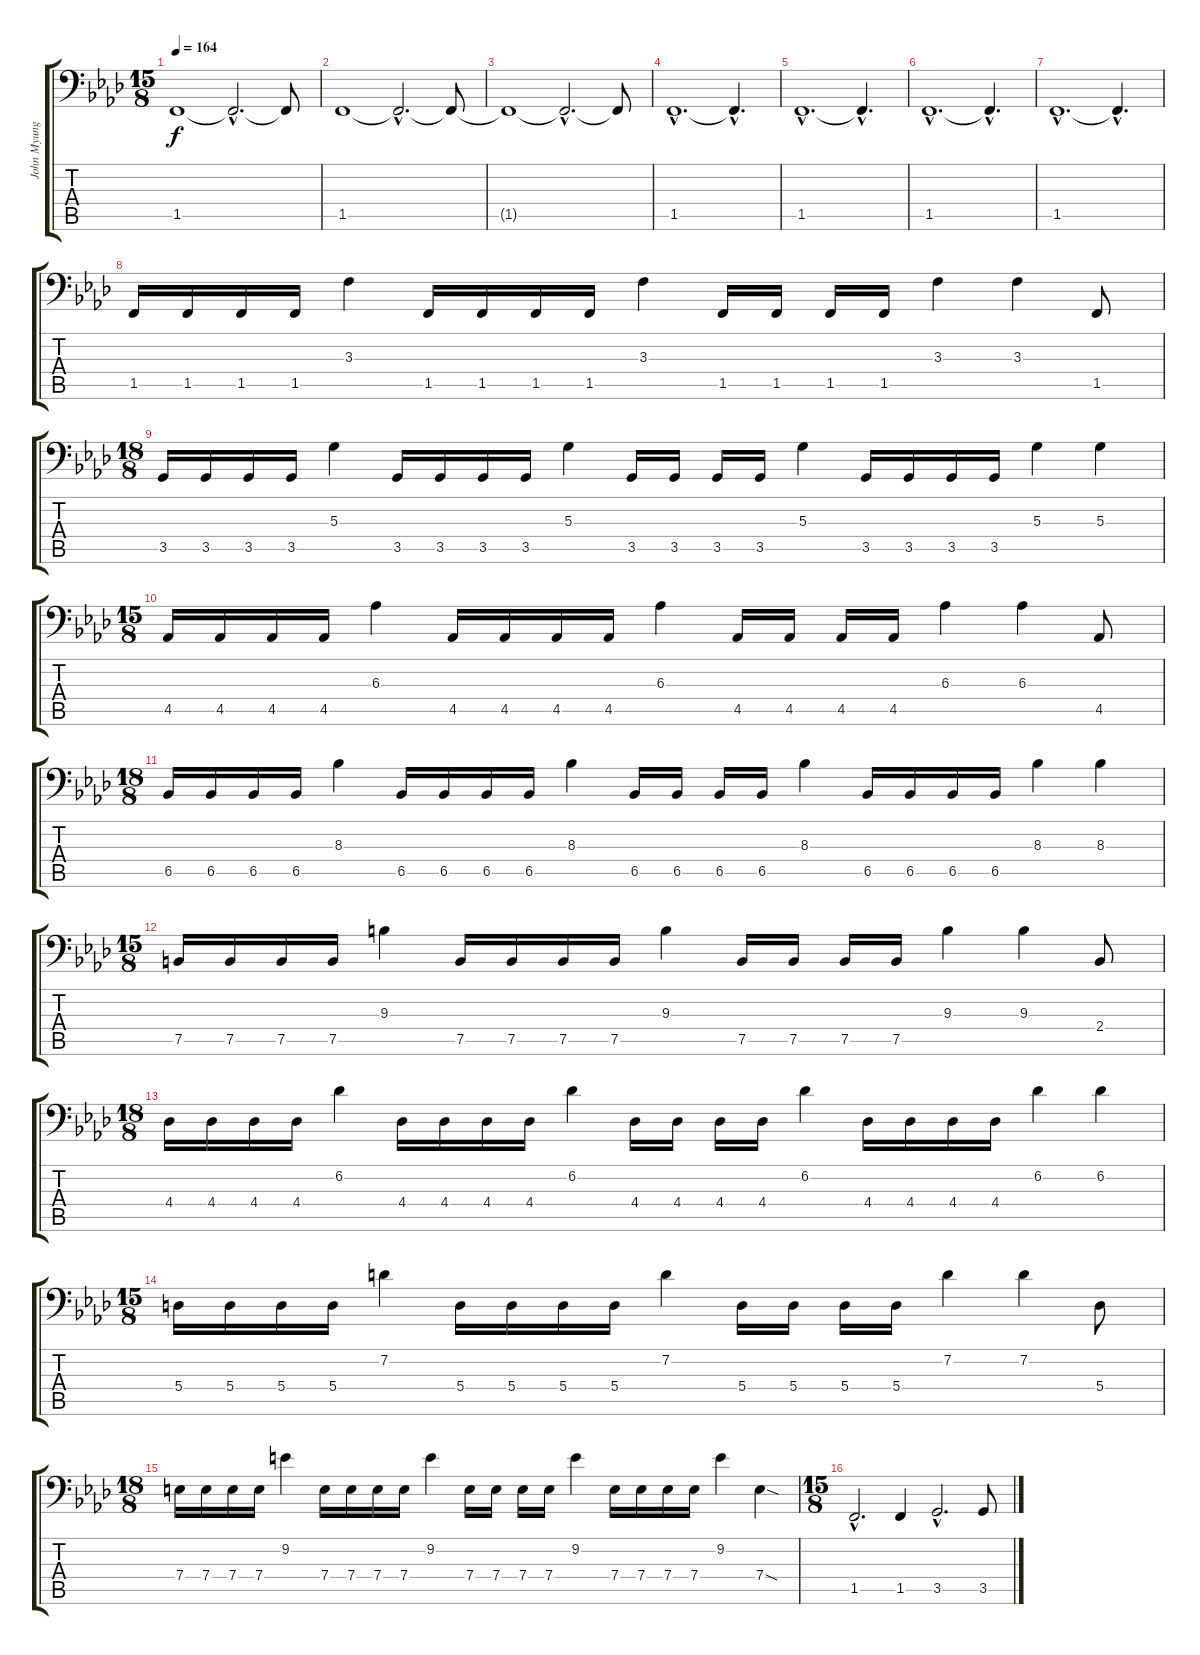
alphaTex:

\track ("John Myung - Bass" "John Myung") {instrument electricbassfinger}
\staff {score tabs}
\tuning (C3 G2 D2 A1 E1 B0) {hide}
\ts (15 8)
\tempo 164
\clef f4
\ks ab
1.5{t}.1{dy f} 1.5{hac t}.2{d} 1.5{t}.8 |
1.5.1 1.5{hac t}.2{d} 1.5{t}.8 |
1.5{t}.1 1.5{hac t}.2{d} 1.5{t}.8 |
1.5{hac}.1{d} 1.5{hac t}.4{d} |
1.5{hac}.1{d} 1.5{hac t}.4{d} |
1.5{hac}.1{d} 1.5{hac t}.4{d} |
1.5{hac}.1{d} 1.5{hac t}.4{d} |
1.5.16{volume 16} 1.5.16 1.5.16 1.5.16 3.3.4 1.5.16 1.5.16 1.5.16 1.5.16 3.3.4 1.5.16 1.5.16 1.5.16 1.5.16 3.3.4 3.3.4 1.5.8 |
\ts (18 8)
3.5.16 3.5.16 3.5.16 3.5.16 5.3.4 3.5.16 3.5.16 3.5.16 3.5.16 5.3.4 3.5.16 3.5.16 3.5.16 3.5.16 5.3.4 3.5.16 3.5.16 3.5.16 3.5.16 5.3.4 5.3.4 |
\ts (15 8)
4.5.16 4.5.16 4.5.16 4.5.16 6.3.4 4.5.16 4.5.16 4.5.16 4.5.16 6.3.4 4.5.16 4.5.16 4.5.16 4.5.16 6.3.4 6.3.4 4.5.8 |
\ts (18 8)
6.5.16 6.5.16 6.5.16 6.5.16 8.3.4 6.5.16 6.5.16 6.5.16 6.5.16 8.3.4 6.5.16 6.5.16 6.5.16 6.5.16 8.3.4 6.5.16 6.5.16 6.5.16 6.5.16 8.3.4 8.3.4 |
\ts (15 8)
7.5.16 7.5.16 7.5.16 7.5.16 9.3.4 7.5.16 7.5.16 7.5.16 7.5.16 9.3.4 7.5.16 7.5.16 7.5.16 7.5.16 9.3.4 9.3.4 2.4.8 |
\ts (18 8)
4.4.16 4.4.16 4.4.16 4.4.16 6.2.4 4.4.16 4.4.16 4.4.16 4.4.16 6.2.4 4.4.16 4.4.16 4.4.16 4.4.16 6.2.4 4.4.16 4.4.16 4.4.16 4.4.16 6.2.4 6.2.4 |
\ts (15 8)
5.4.16 5.4.16 5.4.16 5.4.16 7.2.4 5.4.16 5.4.16 5.4.16 5.4.16 7.2.4 5.4.16 5.4.16 5.4.16 5.4.16 7.2.4 7.2.4 5.4.8 |
\ts (18 8)
7.4.16 7.4.16 7.4.16 7.4.16 9.2.4 7.4.16 7.4.16 7.4.16 7.4.16 9.2.4 7.4.16 7.4.16 7.4.16 7.4.16 9.2.4 7.4.16 7.4.16 7.4.16 7.4.16 9.2.4 7.4{sod}.4 |
\ts (15 8)
1.5{hac}.2{d} 1.5.4 3.5{hac}.2{d} 3.5.8
